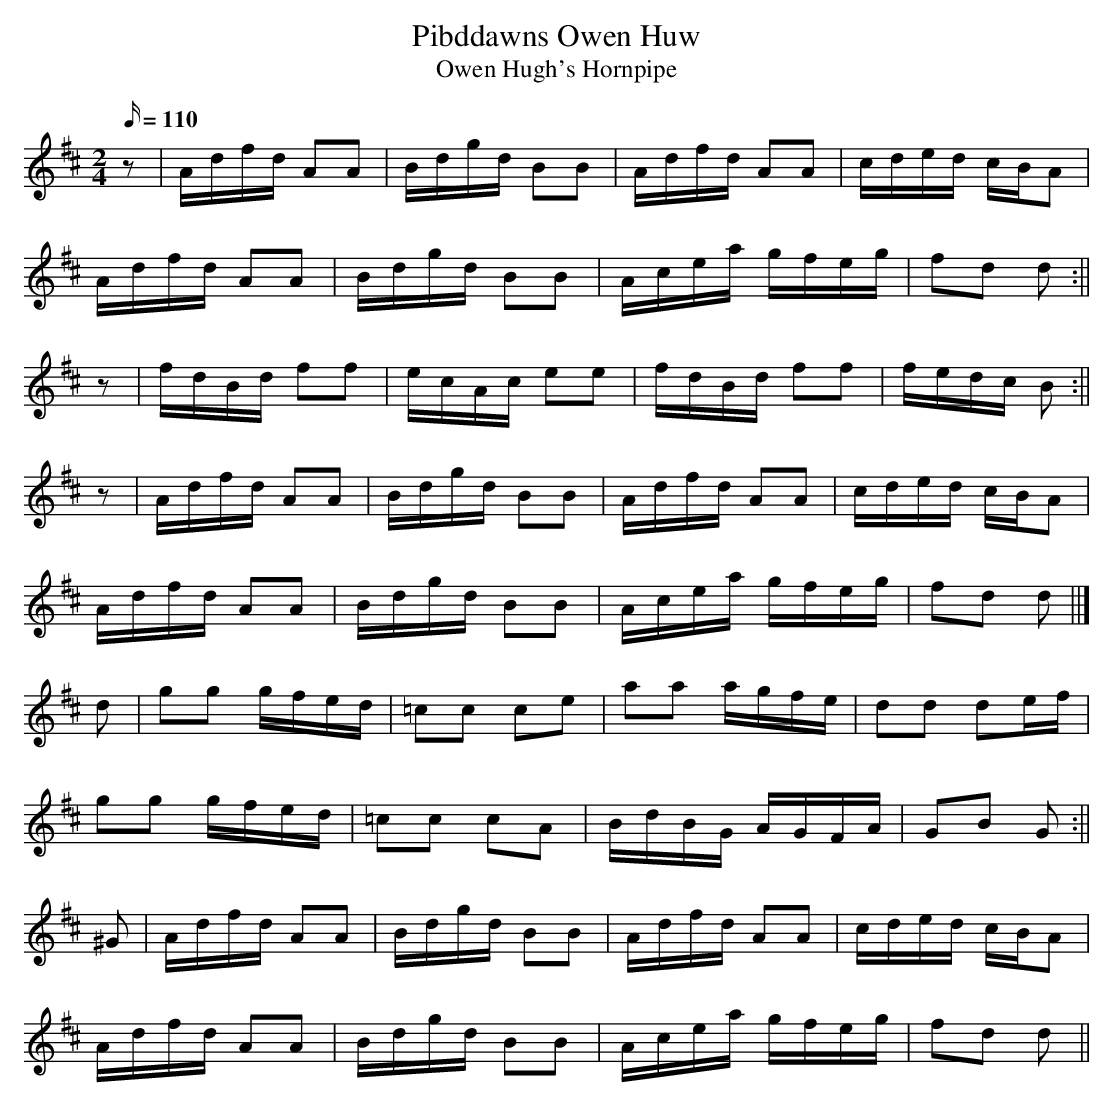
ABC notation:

X:1
T:Pibddawns Owen Huw
T:Owen Hugh's Hornpipe
M:2/4
L:1/16
Q:110
K:D
z2|Adfd A2A2|Bdgd B2B2|Adfd A2A2|cded cBA2|
Adfd A2A2|Bdgd B2B2|Acea gfeg|f2d2 d2:||
z2|fdBd f2f2|ecAc e2e2|fdBd f2f2|fedc B2:||
z2|Adfd A2A2|Bdgd B2B2|Adfd A2A2|cded cBA2|
Adfd A2A2|Bdgd B2B2|Acea gfeg|f2d2 d2||]
d2|g2g2 gfed|=c2c2 c2e2|a2a2 agfe|d2d2 d2ef|
g2g2 gfed|=c2c2 c2A2|BdBG AGFA|G2B2 G2:||
^G2|Adfd A2A2|Bdgd B2B2|Adfd A2A2|cded cBA2|
Adfd A2A2|Bdgd B2B2|Acea gfeg|f2d2 d2||
